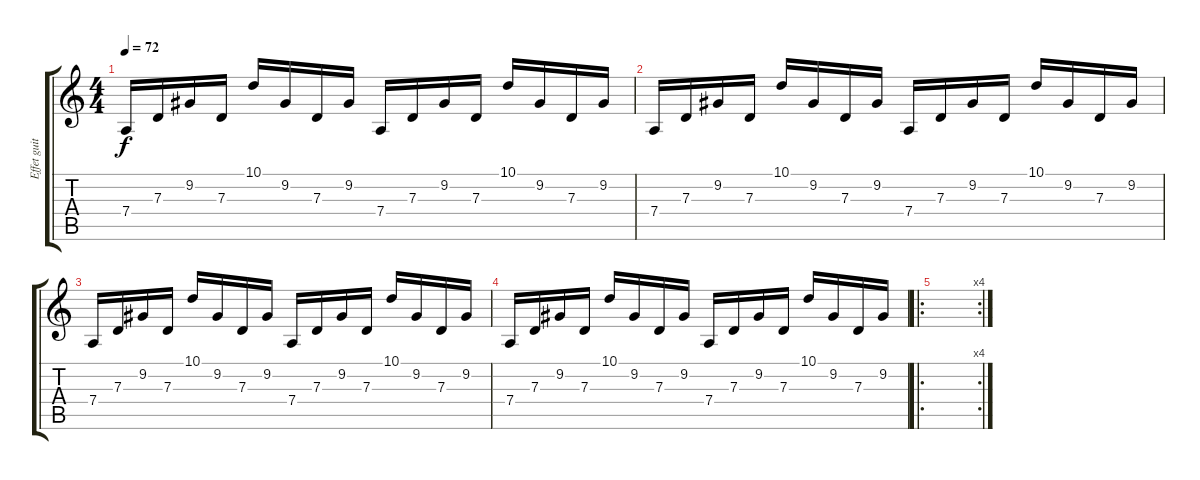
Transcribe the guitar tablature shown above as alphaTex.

\track ("Effet guitare intro" "Effet guit") {instrument fx6goblins}
\staff {score tabs}
\tuning (E4 B3 G3 D3 A2 D2) {hide}
\ts (4 4)
\tempo 72
\clef g2
\ks c
7.4.16{dy f instrument fx6goblins} 7.3.16 9.2.16 7.3.16 10.1.16 9.2.16 7.3.16 9.2.16 7.4.16 7.3.16 9.2.16 7.3.16 10.1.16 9.2.16 7.3.16 9.2.16 |
7.4.16 7.3.16 9.2.16 7.3.16 10.1.16 9.2.16 7.3.16 9.2.16 7.4.16 7.3.16 9.2.16 7.3.16 10.1.16 9.2.16 7.3.16 9.2.16 |
7.4.16 7.3.16 9.2.16 7.3.16 10.1.16 9.2.16 7.3.16 9.2.16 7.4.16 7.3.16 9.2.16 7.3.16 10.1.16 9.2.16 7.3.16 9.2.16 |
7.4.16 7.3.16 9.2.16 7.3.16 10.1.16 9.2.16 7.3.16 9.2.16 7.4.16 7.3.16 9.2.16 7.3.16 10.1.16 9.2.16 7.3.16 9.2.16 |
\ro
\rc 4
